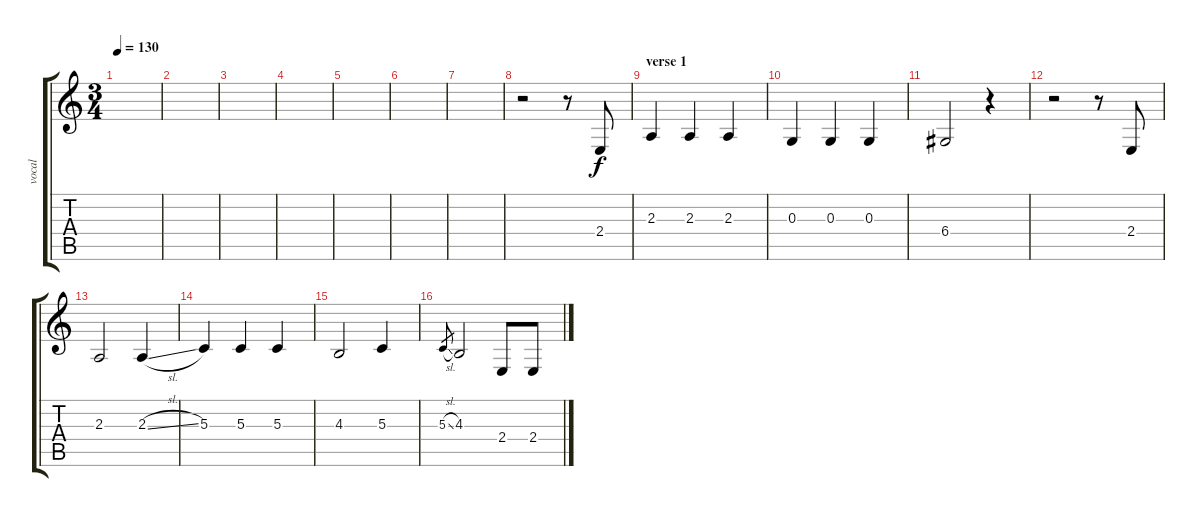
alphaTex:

\track ("vocal" "vocal") {instrument viola}
\staff {score tabs}
\tuning (E4 B3 G3 D3 A2 E2) {hide}
\ts (3 4)
\tempo 130
\clef g2
\ks c
|
|
|
|
|
|
|
r.2 r.8 2.4.8 |
\section ("" "verse 1")
2.3.4 2.3.4 2.3.4 |
0.3.4 0.3.4 0.3.4 |
6.4.2 r.4 |
r.2 r.8 2.4.8 |
2.3.2 2.3{sl}.4 |
5.3.4 5.3.4 5.3.4 |
4.3.2 5.3.4 |
5.3{sl}.8{gr} 4.3.2 2.4.8 2.4.8
